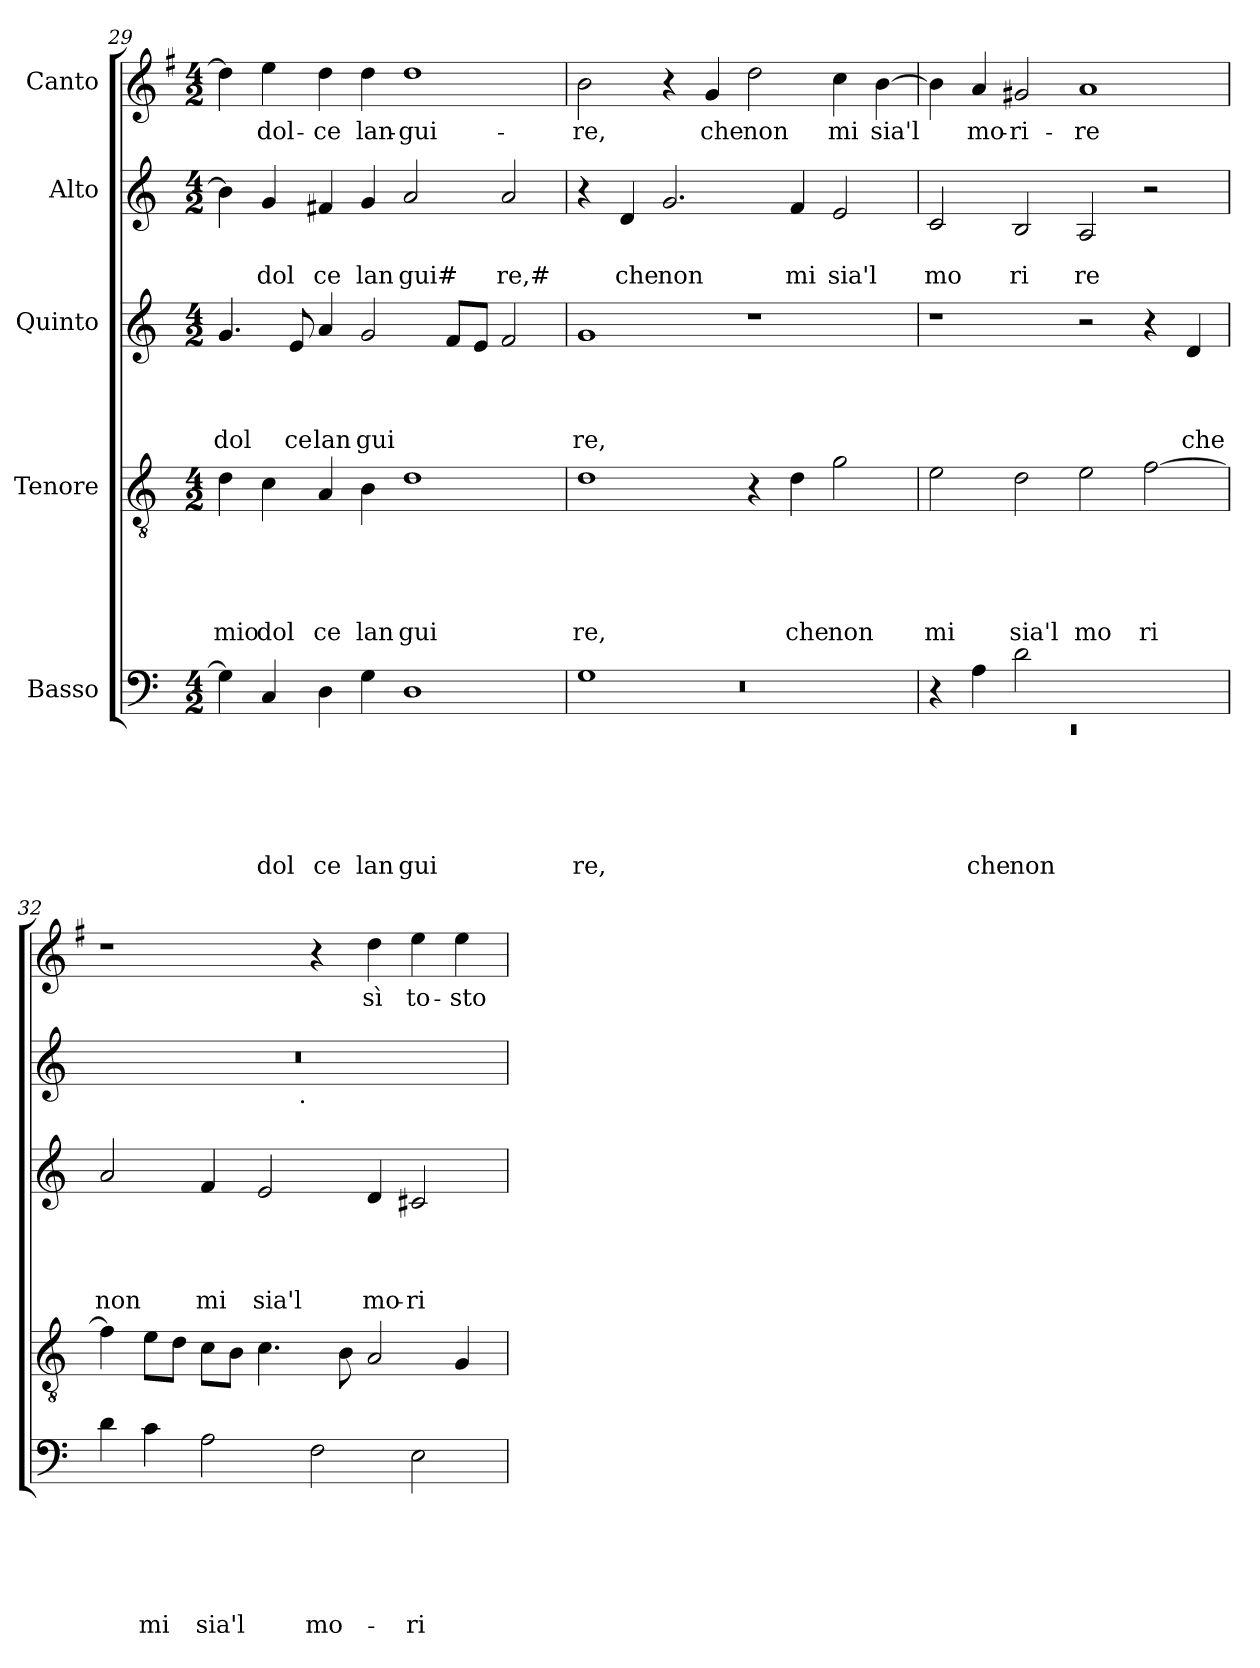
**kern	**text	**text	**text	**text	**text	**text	**kern	**text	**text	**text	**text	**text	**kern	**text	**text	**text	**text	**kern	**text	**text	**kern	**text
*part5	*part5	*part5	*part5	*part5	*part5	*part5	*part4	*part4	*part4	*part4	*part4	*part4	*part3	*part3	*part3	*part3	*part3	*part2	*part2	*part2	*part1	*part1
*staff5	*staff5	*staff5	*staff5	*staff5	*staff5	*staff5	*staff4	*staff4	*staff4	*staff4	*staff4	*staff4	*staff3	*staff3	*staff3	*staff3	*staff3	*staff2	*staff2	*staff2	*staff1	*staff1
*I"Basso	*	*	*	*	*	*	*I"Tenore	*	*	*	*	*	*I"Quinto	*	*	*	*	*I"Alto	*	*	*I"Canto	*
*clefF4	*	*	*	*	*	*	*clefGv2	*	*	*	*	*	*clefG2	*	*	*	*	*clefG2	*	*	*clefG2	*
*	*	*	*	*	*	*	*	*	*	*	*	*	*	*	*	*	*	*	*	*	*ITrd-3c-5	*
*k[]	*	*	*	*	*	*	*k[]	*	*	*	*	*	*k[]	*	*	*	*	*k[]	*	*	*k[]	*
*C:	*	*	*	*	*	*	*C:	*	*	*	*	*	*C:	*	*	*	*	*C:	*	*	*C:	*
*M4/2	*	*	*	*	*	*	*M4/2	*	*	*	*	*	*M4/2	*	*	*	*	*M4/2	*	*	*M4/2	*
=29	=29	=29	=29	=29	=29	=29	=29	=29	=29	=29	=29	=29	=29	=29	=29	=29	=29	=29	=29	=29	=29	=29
!	!	!	!	!	!	!	!	!	!	!	!	!LO:LY:b	!	!	!	!	!LO:LY:b	!	!	!	!	!
4G\]	.	.	.	.	.	.	4d\	.	.	.	.	mio	4.g/	.	.	.	dol	4b-\]	.	.	4gg\]	.
!	!	!	!	!	!	!LO:LY:b	!	!	!	!	!	!LO:LY:b	!	!	!	!	!	!	!	!LO:LY:b	!	!LO:LY:b
4C/	.	.	.	.	.	dol	4c\	.	.	.	.	dol	.	.	.	.	.	4g/	.	dol	4aa\	dol-
!	!	!	!	!	!	!	!	!	!	!	!	!	!	!	!	!	!LO:LY:b	!	!	!	!	!
.	.	.	.	.	.	.	.	.	.	.	.	.	8e/	.	.	.	ce	.	.	.	.	.
!	!	!	!	!	!	!LO:LY:b	!	!	!	!	!	!LO:LY:b	!	!	!	!	!LO:LY:b	!	!	!LO:LY:b	!	!LO:LY:b
4D\	.	.	.	.	.	ce	4A/	.	.	.	.	ce	4a/	.	.	.	lan	4f#X/	.	ce	4gg\	-ce
!	!	!	!	!	!	!LO:LY:b	!	!	!	!	!	!LO:LY:b	!	!	!	!	!LO:LY:b	!	!	!LO:LY:b	!	!LO:LY:b
4G\	.	.	.	.	.	lan	4B\	.	.	.	.	lan	2g/	.	.	.	gui	4g/	.	lan	4gg\	lan-
!	!	!	!	!	!	!LO:LY:b	!	!	!	!	!	!LO:LY:b	!	!	!	!	!	!	!	!LO:LY:b	!	!LO:LY:b
1D	.	.	.	.	.	gui	1d	.	.	.	.	gui	.	.	.	.	.	2a/	.	gui#	1gg	-gui-
.	.	.	.	.	.	.	.	.	.	.	.	.	8f/L	.	.	.	.	.	.	.	.	.
.	.	.	.	.	.	.	.	.	.	.	.	.	8e/J	.	.	.	.	.	.	.	.	.
!	!	!	!	!	!	!	!	!	!	!	!	!	!	!	!	!	!	!	!	!LO:LY:b:rj	!	!
.	.	.	.	.	.	.	.	.	.	.	.	.	2f/	.	.	.	.	2a/	.	re,#	.	.
=30	=30	=30	=30	=30	=30	=30	=30	=30	=30	=30	=30	=30	=30	=30	=30	=30	=30	=30	=30	=30	=30	=30
*^	*	*	*	*	*	*	*	*	*	*	*	*	*	*	*	*	*	*	*	*	*	*
*	*^	*	*	*	*	*	*	*	*	*	*	*	*	*	*	*	*	*	*	*	*	*	*
!	!	!LO:N:vis=1	!	!	!	!	!	!LO:LY:b	!	!	!	!	!	!LO:LY:b	!	!	!	!	!LO:LY:b	!	!	!	!	!LO:LY:b
0ryy	1G	0r	.	.	.	.	.	re,	1d	.	.	.	.	re,	1g	.	.	.	re,	4r	.	.	2ee\	-re,
!	!	!	!	!	!	!	!	!	!	!	!	!	!	!	!	!	!	!	!	!	!	!LO:LY:b	!	!
.	.	.	.	.	.	.	.	.	.	.	.	.	.	.	.	.	.	.	.	4d/	.	che	.	.
!	!	!	!	!	!	!	!	!	!	!	!	!	!	!	!	!	!	!	!	!	!	!LO:LY:b	!	!
.	.	.	.	.	.	.	.	.	.	.	.	.	.	.	.	.	.	.	.	2.g/	.	non	4r	.
!	!	!	!	!	!	!	!	!	!	!	!	!	!	!	!	!	!	!	!	!	!	!	!	!LO:LY:b
.	.	.	.	.	.	.	.	.	.	.	.	.	.	.	.	.	.	.	.	.	.	.	4cc/	che
!	!	!	!	!	!	!	!	!	!	!	!	!	!	!	!	!	!	!	!	!	!	!	!	!LO:LY:b
.	1ryy	.	.	.	.	.	.	.	4r	.	.	.	.	.	1r	.	.	.	.	.	.	.	2gg\	non
!	!	!	!	!	!	!	!	!	!	!	!	!	!	!LO:LY:b	!	!	!	!	!	!	!	!LO:LY:b	!	!
.	.	.	.	.	.	.	.	.	4d\	.	.	.	.	che	.	.	.	.	.	4f/	.	mi	.	.
!	!	!	!	!	!	!	!	!	!	!	!	!	!	!LO:LY:b	!	!	!	!	!	!	!	!LO:LY:b	!	!LO:LY:b
.	.	.	.	.	.	.	.	.	2g\	.	.	.	.	non	.	.	.	.	.	2e/	.	sia'l	4ff\	mi
!	!	!	!	!	!	!	!	!	!	!	!	!	!	!	!	!	!	!	!	!	!	!	!	!LO:LY:b
.	.	.	.	.	.	.	.	.	.	.	.	.	.	.	.	.	.	.	.	.	.	.	[>4ee\	sia'l
=31	=31	=31	=31	=31	=31	=31	=31	=31	=31	=31	=31	=31	=31	=31	=31	=31	=31	=31	=31	=31	=31	=31	=31	=31
!	!LO:N:vis=1	!	!	!	!	!	!	!	!	!	!	!	!	!LO:LY:b	!	!	!	!	!	!	!	!LO:LY:b	!	!
0ryy	0rEE	4r	.	.	.	.	.	.	2e\	.	.	.	.	mi	1r	.	.	.	.	2c/	.	mo	4ee\]	.
!	!	!	!	!	!	!	!	!LO:LY:b	!	!	!	!	!	!	!	!	!	!	!	!	!	!	!	!LO:LY:b
.	.	4A\	.	.	.	.	.	che	.	.	.	.	.	.	.	.	.	.	.	.	.	.	4dd/	mo-
!	!	!	!	!	!	!	!	!LO:LY:b	!	!	!	!	!	!LO:LY:b	!	!	!	!	!	!	!	!LO:LY:b	!	!LO:LY:b
.	.	2d\	.	.	.	.	.	non	2d\	.	.	.	.	sia'l	.	.	.	.	.	2B/	.	ri	2cc#X/	-ri-
!	!	!	!	!	!	!	!	!	!	!	!	!	!	!LO:LY:b	!	!	!	!	!	!	!	!LO:LY:b	!	!LO:LY:b
.	.	1ryy	.	.	.	.	.	.	2e\	.	.	.	.	mo	2r	.	.	.	.	2A/	.	re	1dd	-re
!	!	!	!	!	!	!	!	!	!	!	!	!	!	!LO:LY:b	!	!	!	!	!	!	!	!	!	!
.	.	.	.	.	.	.	.	.	[>2f\	.	.	.	.	ri	4r	.	.	.	.	2r	.	.	.	.
!	!	!	!	!	!	!	!	!	!	!	!	!	!	!	!	!	!	!	!LO:LY:b	!	!	!	!	!
.	.	.	.	.	.	.	.	.	.	.	.	.	.	.	4d/	.	.	.	che	.	.	.	.	.
*v	*v	*v	*	*	*	*	*	*	*	*	*	*	*	*	*	*	*	*	*	*	*	*	*	*
!!LO:PB:g=z
=32	=32	=32	=32	=32	=32	=32	=32	=32	=32	=32	=32	=32	=32	=32	=32	=32	=32	=32	=32	=32	=32	=32
!	!	!	!	!	!	!	!	!	!	!	!	!	!	!	!	!	!LO:LY:b	!	!	!	!	!
*	*	*	*	*	*	*	*	*	*	*	*	*	*	*	*	*	*	*^	*	*	*	*
4d\	.	.	.	.	.	.	4f\]	.	.	.	.	.	2a/	.	.	.	non	0r	2ryy	.	.	1r	.
!	!	!	!	!	!	!LO:LY:b	!	!	!	!	!	!	!	!	!	!	!	!	!	!	!	!	!
4c\	.	.	.	.	.	mi	8e\L	.	.	.	.	.	.	.	.	.	.	.	.	.	.	.	.
.	.	.	.	.	.	.	8d\J	.	.	.	.	.	.	.	.	.	.	.	.	.	.	.	.
!	!	!	!	!	!	!LO:LY:b	!	!	!	!	!	!	!	!	!	!	!LO:LY:b	!	!	!	!	!	!
2A\	.	.	.	.	.	sia'l	8c\L	.	.	.	.	.	4f/	.	.	.	mi	.	4...ryy	.	.	.	.
.	.	.	.	.	.	.	8B\J	.	.	.	.	.	.	.	.	.	.	.	.	.	.	.	.
!	!	!	!	!	!	!	!	!	!	!	!	!	!	!	!	!	!LO:LY:b	!	!	!	!	!	!
.	.	.	.	.	.	.	4.c\	.	.	.	.	.	2e/	.	.	.	sia'l	.	.	.	.	.	.
!	!	!	!	!	!	!	!	!	!	!	!	!	!	!	!	!	!	!	!LO:TX:b:t=.	!	!	!	!
.	.	.	.	.	.	.	.	.	.	.	.	.	.	.	.	.	.	.	1ryy	.	.	.	.
!	!	!	!	!	!	!LO:LY:b	!	!	!	!	!	!	!	!	!	!	!	!	!	!	!	!	!
2F\	.	.	.	.	.	mo-	.	.	.	.	.	.	.	.	.	.	.	.	.	.	.	4r	.
.	.	.	.	.	.	.	8B\	.	.	.	.	.	.	.	.	.	.	.	.	.	.	.	.
!	!	!	!	!	!	!	!	!	!	!	!	!	!	!	!	!	!LO:LY:b	!	!	!	!	!	!LO:LY:b
.	.	.	.	.	.	.	2A/	.	.	.	.	.	4d/	.	.	.	mo-	.	.	.	.	4gg\	sì
!	!	!	!	!	!	!LO:LY:b	!	!	!	!	!	!	!	!	!	!	!LO:LY:b	!	!	!	!	!	!LO:LY:b
2E\	.	.	.	.	.	-ri-	.	.	.	.	.	.	2c#X/	.	.	.	-ri-	.	.	.	.	4aa\	to-
!	!	!	!	!	!	!	!	!	!	!	!	!	!	!	!	!	!	!	!	!	!	!	!LO:LY:b
.	.	.	.	.	.	.	4G/	.	.	.	.	.	.	.	.	.	.	.	.	.	.	4aa\	-sto
.	.	.	.	.	.	.	.	.	.	.	.	.	.	.	.	.	.	.	32ryy	.	.	.	.
*	*	*	*	*	*	*	*	*	*	*	*	*	*	*	*	*	*	*v	*v	*	*	*	*
=	=	=	=	=	=	=	=	=	=	=	=	=	=	=	=	=	=	=	=	=	=	=
*-	*-	*-	*-	*-	*-	*-	*-	*-	*-	*-	*-	*-	*-	*-	*-	*-	*-	*-	*-	*-	*-	*-
